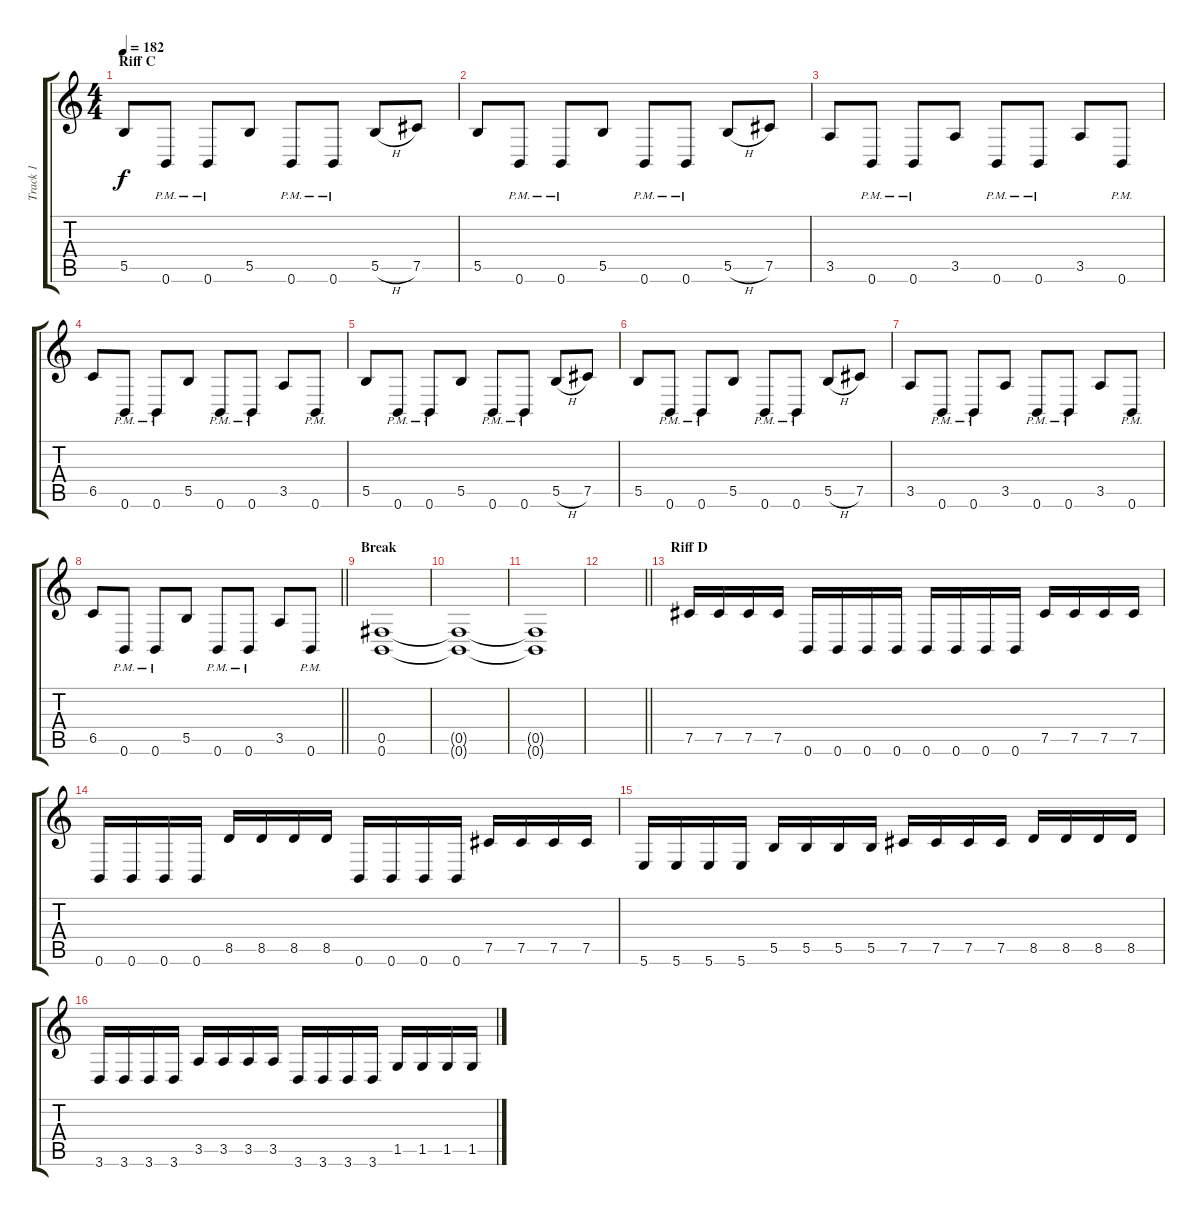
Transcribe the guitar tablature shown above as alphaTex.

\track ("Track 1" "Track 1") {instrument overdrivenguitar}
\staff {score tabs}
\tuning (Db4 Ab3 E3 B2 Gb2 B1) {hide}
\ts (4 4)
\section ("" "Riff C")
\tempo 182
\clef g2
\ks c
5.5.8{dy f} 0.6{pm}.8 0.6{pm}.8 5.5.8 0.6{pm}.8 0.6{pm}.8 5.5{h}.8 7.5.8 |
5.5.8 0.6{pm}.8 0.6{pm}.8 5.5.8 0.6{pm}.8 0.6{pm}.8 5.5{h}.8 7.5.8 |
3.5.8 0.6{pm}.8 0.6{pm}.8 3.5.8 0.6{pm}.8 0.6{pm}.8 3.5.8 0.6{pm}.8 |
6.5.8 0.6{pm}.8 0.6{pm}.8 5.5.8 0.6{pm}.8 0.6{pm}.8 3.5.8 0.6{pm}.8 |
5.5.8 0.6{pm}.8 0.6{pm}.8 5.5.8 0.6{pm}.8 0.6{pm}.8 5.5{h}.8 7.5.8 |
5.5.8 0.6{pm}.8 0.6{pm}.8 5.5.8 0.6{pm}.8 0.6{pm}.8 5.5{h}.8 7.5.8 |
3.5.8 0.6{pm}.8 0.6{pm}.8 3.5.8 0.6{pm}.8 0.6{pm}.8 3.5.8 0.6{pm}.8 |
\barLineRight lightlight
6.5.8 0.6{pm}.8 0.6{pm}.8 5.5.8 0.6{pm}.8 0.6{pm}.8 3.5.8 0.6{pm}.8 |
\section ("" "Break")
(0.5 0.6).1 |
(0.5{t} 0.6{t}).1 |
(0.5{t} 0.6{t}).1 |
\barLineRight lightlight
|
\section ("" "Riff D")
7.5.16 7.5.16 7.5.16 7.5.16 0.6.16 0.6.16 0.6.16 0.6.16 0.6.16 0.6.16 0.6.16 0.6.16 7.5.16 7.5.16 7.5.16 7.5.16 |
0.6.16 0.6.16 0.6.16 0.6.16 8.5.16 8.5.16 8.5.16 8.5.16 0.6.16 0.6.16 0.6.16 0.6.16 7.5.16 7.5.16 7.5.16 7.5.16 |
5.6.16 5.6.16 5.6.16 5.6.16 5.5.16 5.5.16 5.5.16 5.5.16 7.5.16 7.5.16 7.5.16 7.5.16 8.5.16 8.5.16 8.5.16 8.5.16 |
3.6.16 3.6.16 3.6.16 3.6.16 3.5.16 3.5.16 3.5.16 3.5.16 3.6.16 3.6.16 3.6.16 3.6.16 1.5.16 1.5.16 1.5.16 1.5.16
